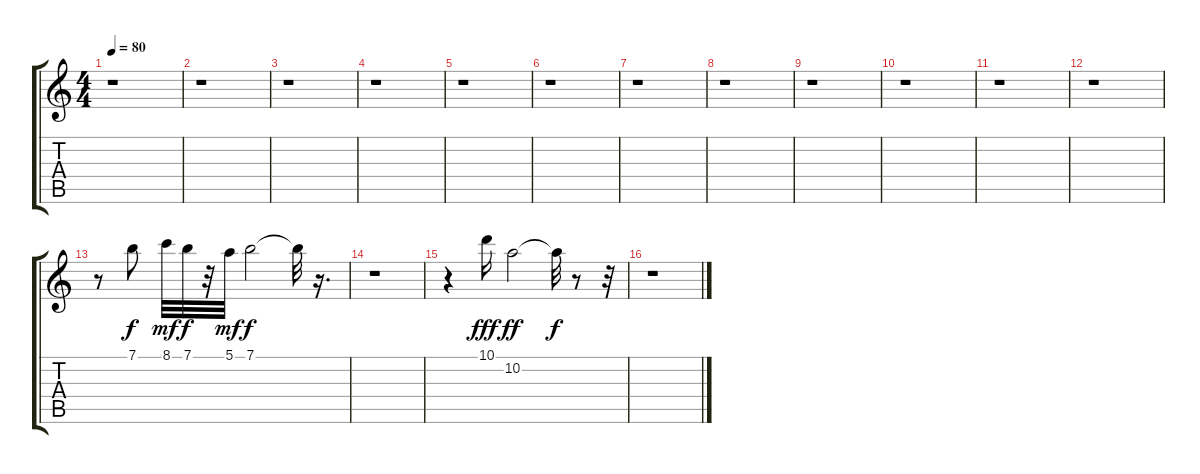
\track "" {instrument electricguitarclean}
\staff {score tabs}
\tuning (E4 B3 G3 D3 A2 E2) {hide}
\ts (4 4)
\tempo 80
\clef g2
\ks c
r.1{dy f} |
r.1 |
r.1 |
r.1 |
r.1 |
r.1 |
r.1 |
r.1 |
r.1 |
r.1 |
r.1 |
r.1 |
r.8 7.1.8 8.1.32{dy mf} 7.1.32{dy f} r.32 5.1.32{dy mf} 7.1.2{dy f} 7.1{t}.32 r.16{d} |
r.1 |
r.4 10.1.16{dy fff} 10.2.2{dy ff} 10.2{t}.32{dy f} r.8 r.32 |
r.1
